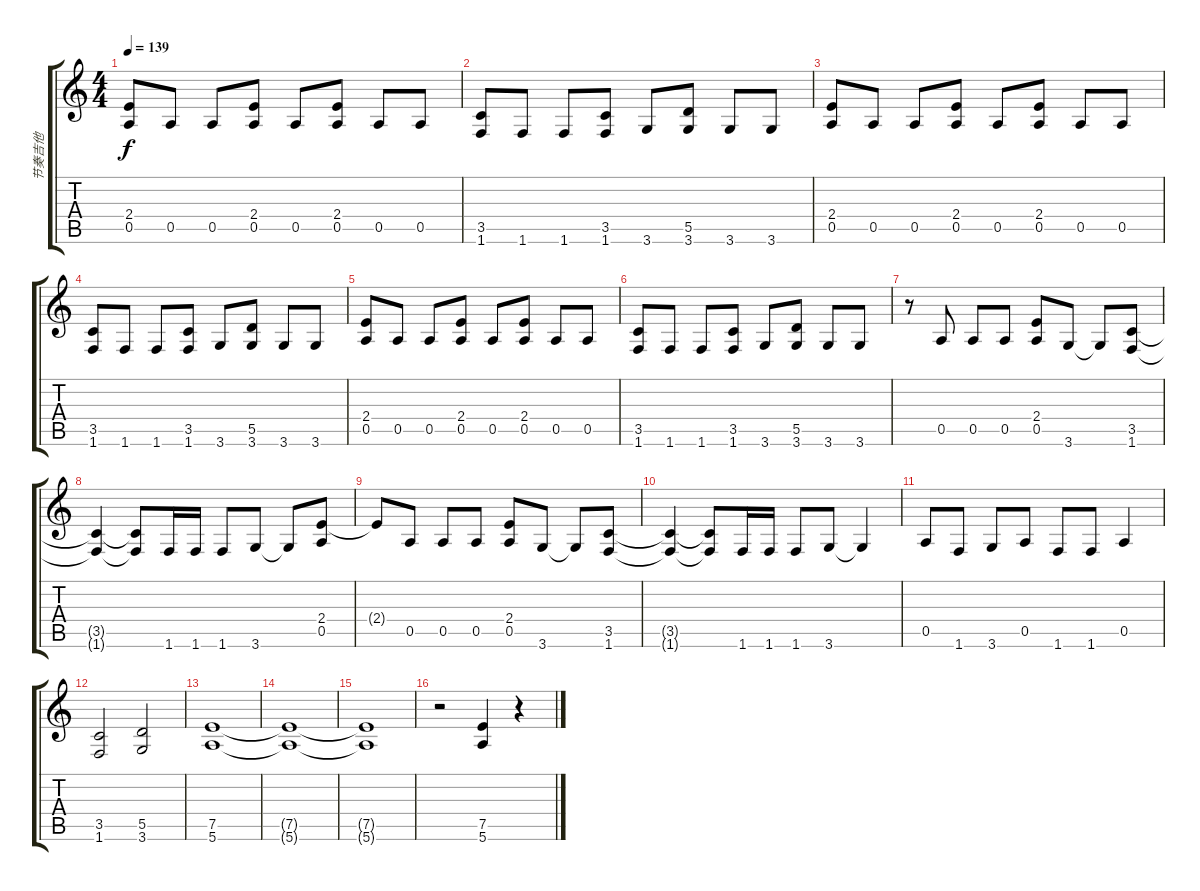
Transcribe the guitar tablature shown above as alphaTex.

\track ("节奏吉他" "节奏吉他") {instrument distortionguitar}
\staff {score tabs}
\tuning (E4 B3 G3 D3 A2 E2) {hide}
\ts (4 4)
\tempo 139
\clef g2
\ks c
(2.4 0.5).8{dy f} 0.5.8 0.5.8 (2.4 0.5).8 0.5.8 (2.4 0.5).8 0.5.8 0.5.8 |
(3.5 1.6).8 1.6.8 1.6.8 (3.5 1.6).8 3.6.8 (5.5 3.6).8 3.6.8 3.6.8 |
(2.4 0.5).8 0.5.8 0.5.8 (2.4 0.5).8 0.5.8 (2.4 0.5).8 0.5.8 0.5.8 |
(3.5 1.6).8 1.6.8 1.6.8 (3.5 1.6).8 3.6.8 (5.5 3.6).8 3.6.8 3.6.8 |
(2.4 0.5).8 0.5.8 0.5.8 (2.4 0.5).8 0.5.8 (2.4 0.5).8 0.5.8 0.5.8 |
(3.5 1.6).8 1.6.8 1.6.8 (3.5 1.6).8 3.6.8 (5.5 3.6).8 3.6.8 3.6.8 |
r.8 0.5.8 0.5.8 0.5.8 (2.4 0.5).8 3.6.8 3.6{t}.8 (3.5 1.6).8 |
(3.5{t} 1.6{t}).4 (3.5{t} 1.6{t}).8 1.6.16 1.6.16 1.6.8 3.6.8 3.6{t}.8 (2.4 0.5).8 |
2.4{t}.8 0.5.8 0.5.8 0.5.8 (2.4 0.5).8 3.6.8 3.6{t}.8 (3.5 1.6).8 |
(3.5{t} 1.6{t}).4 (3.5{t} 1.6{t}).8 1.6.16 1.6.16 1.6.8 3.6.8 3.6{t}.4 |
0.5.8 1.6.8 3.6.8 0.5.8 1.6.8 1.6.8 0.5.4 |
(3.5 1.6).2 (5.5 3.6).2 |
(7.5 5.6).1 |
(7.5{t} 5.6{t}).1 |
(7.5{t} 5.6{t}).1 |
r.2 (7.5 5.6).4 r.4
